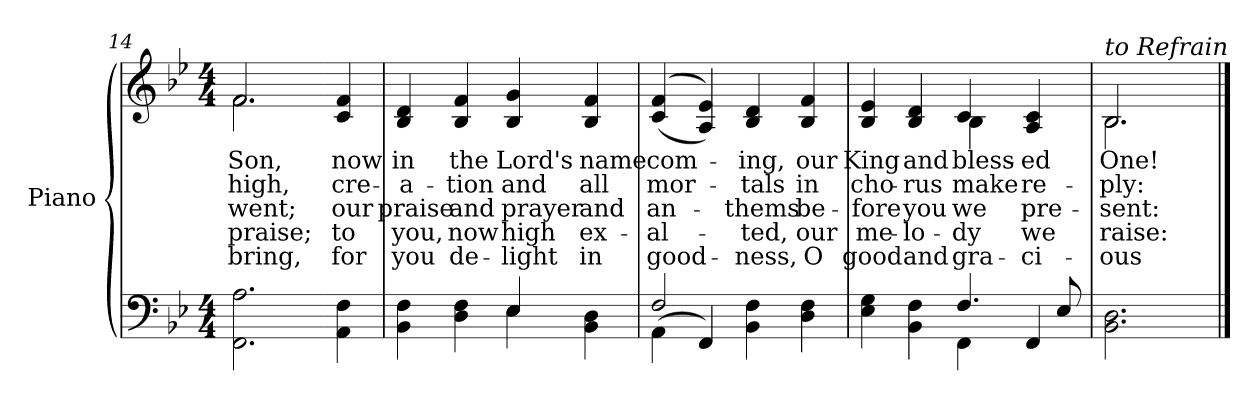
**kern	**kern	**text	**text	**text	**text	**text
*part2	*part1	*part1	*part1	*part1	*part1	*part1
*staff2	*staff1	*staff1	*staff1	*staff1	*staff1	*staff1
*I"Piano	*I"Piano	*	*	*	*	*
*I'Pno.	*I'Pno.	*	*	*	*	*
!!LO:LB:g=z
*clefF4	*clefG2	*	*	*	*	*
*k[b-e-]	*k[b-e-]	*	*	*	*	*
*B-:	*B-:	*	*	*	*	*
*M4/4	*M4/4	*	*	*	*	*
=14	=14	=14	=14	=14	=14	=14
!	!	!LO:LY:b:color=#000000	!LO:LY:b:color=#000000	!LO:LY:b:color=#000000	!LO:LY:b:color=#000000	!LO:LY:b:color=#000000
*	*^	*	*	*	*	*
2.FFi\ 2.Ai	2.fi/	2.fi\	Son,	high,	went;	praise;	bring,
*	*v	*v	*	*	*	*	*
=15-	=15-	=15-	=15-	=15-	=15-	=15-
*	*^	*	*	*	*	*
!	!	!	!LO:LY:b:color=#000000	!LO:LY:b:color=#000000	!LO:LY:b:color=#000000	!LO:LY:b:color=#000000	!LO:LY:b:color=#000000
*	*v	*v	*	*	*	*	*
4AAi\ 4Fi	4ci/ 4fi	now	cre-	our	to	for
=16	=16	=16	=16	=16	=16	=16
*^	*	*	*	*	*	*
!	!	!	!LO:LY:b:color=#000000	!LO:LY:b:color=#000000	!LO:LY:b:color=#000000	!LO:LY:b:color=#000000	!LO:LY:b:color=#000000
4BB-i\ 4Fi	2ryy	4B-i/ 4di	in	-a-	praise	you,	you
!	!	!	!LO:LY:b:color=#000000	!LO:LY:b:color=#000000	!LO:LY:b:color=#000000	!LO:LY:b:color=#000000	!LO:LY:b:color=#000000
4Di\ 4Fi	.	4B-i/ 4fi	the	-tion	and	now	de-
!	!	!	!LO:LY:b:color=#000000	!LO:LY:b:color=#000000	!LO:LY:b:color=#000000	!LO:LY:b:color=#000000	!LO:LY:b:color=#000000
4E-i/	4E-i\	4B-i/ 4gi	Lord's	and	-prayer	high	light
!	!	!	!LO:LY:b:color=#000000	!LO:LY:b:color=#000000	!LO:LY:b:color=#000000	!LO:LY:b:color=#000000	!LO:LY:b:color=#000000
4BB-i\ 4Di	4ryy	4B-i/ 4fi	name	all	and	ex-	-in
!!LO:LB:g=z
=17	=17	=17	=17	=17	=17	=17	=17
!	!	!	!LO:LY:b:color=#000000	!LO:LY:b:color=#000000	!LO:LY:b:color=#000000	!LO:LY:b:color=#000000	!LO:LY:b:color=#000000
2Fi/	(4AAi\	((4ci/ 4fi	com-	mor-	an-	-al-	-good-
.	4FFi/)	4Ai/ 4e-i))	.	.	.	.	.
!	!	!	!LO:LY:b:color=#000000	!LO:LY:b:color=#000000	!LO:LY:b:color=#000000	!LO:LY:b:color=#000000	!LO:LY:b:color=#000000
4BB-i\ 4Fi	2ryy	4B-i/ 4di	-ing,	-tals	-thems	ted,	ness,
!	!	!	!LO:LY:b:color=#000000	!LO:LY:b:color=#000000	!LO:LY:b:color=#000000	!LO:LY:b:color=#000000	!LO:LY:b:color=#000000
4Di\ 4Fi	.	4B-i/ 4fi	our	in	be-	-our	O
=18	=18	=18	=18	=18	=18	=18	=18
!	!	!	!LO:LY:b:color=#000000	!LO:LY:b:color=#000000	!LO:LY:b:color=#000000	!LO:LY:b:color=#000000	!LO:LY:b:color=#000000
*	*	*^	*	*	*	*	*
4E-i\ 4Gi	2ryy	4B-i/ 4e-i	2ryy	King	cho-	fore	me-	-good
!	!	!	!	!LO:LY:b:color=#000000	!LO:LY:b:color=#000000	!LO:LY:b:color=#000000	!LO:LY:b:color=#000000	!LO:LY:b:color=#000000
4BB-i\ 4Fi	.	4B-i/ 4di	.	and	-rus	you	lo-	-and
!	!	!	!	!LO:LY:b:color=#000000	!LO:LY:b:color=#000000	!LO:LY:b:color=#000000	!LO:LY:b:color=#000000	!LO:LY:b:color=#000000
4.Fi/	4FFi\	4ci/	4B-i\	bless-	make	we	dy	gra-
!	!	!	!	!LO:LY:b:color=#000000	!LO:LY:b:color=#000000	!LO:LY:b:color=#000000	!LO:LY:b:color=#000000	!LO:LY:b:color=#000000
.	4FFi/	4Ai/ 4ci	4ryy	-ed	re-	-pre-	-we	ci-
8E-i/	.	.	.	.	.	.	.	.
*v	*v	*	*	*	*	*	*	*
=19	=19	=19	=19	=19	=19	=19	=19
!	!LO:TX:a:i:t=to Refrain	!	!	!	!	!	!
!	!	!	!LO:LY:b:color=#000000	!LO:LY:b:color=#000000	!LO:LY:b:color=#000000	!LO:LY:b:color=#000000	!LO:LY:b:color=#000000
2.BB-i\ 2.Di	2.B-i/	2.B-i\	One!	-ply:	-sent:	raise:	ous
*	*v	*v	*	*	*	*	*
==	==	==	==	==	==	==
*-	*-	*-	*-	*-	*-	*-
